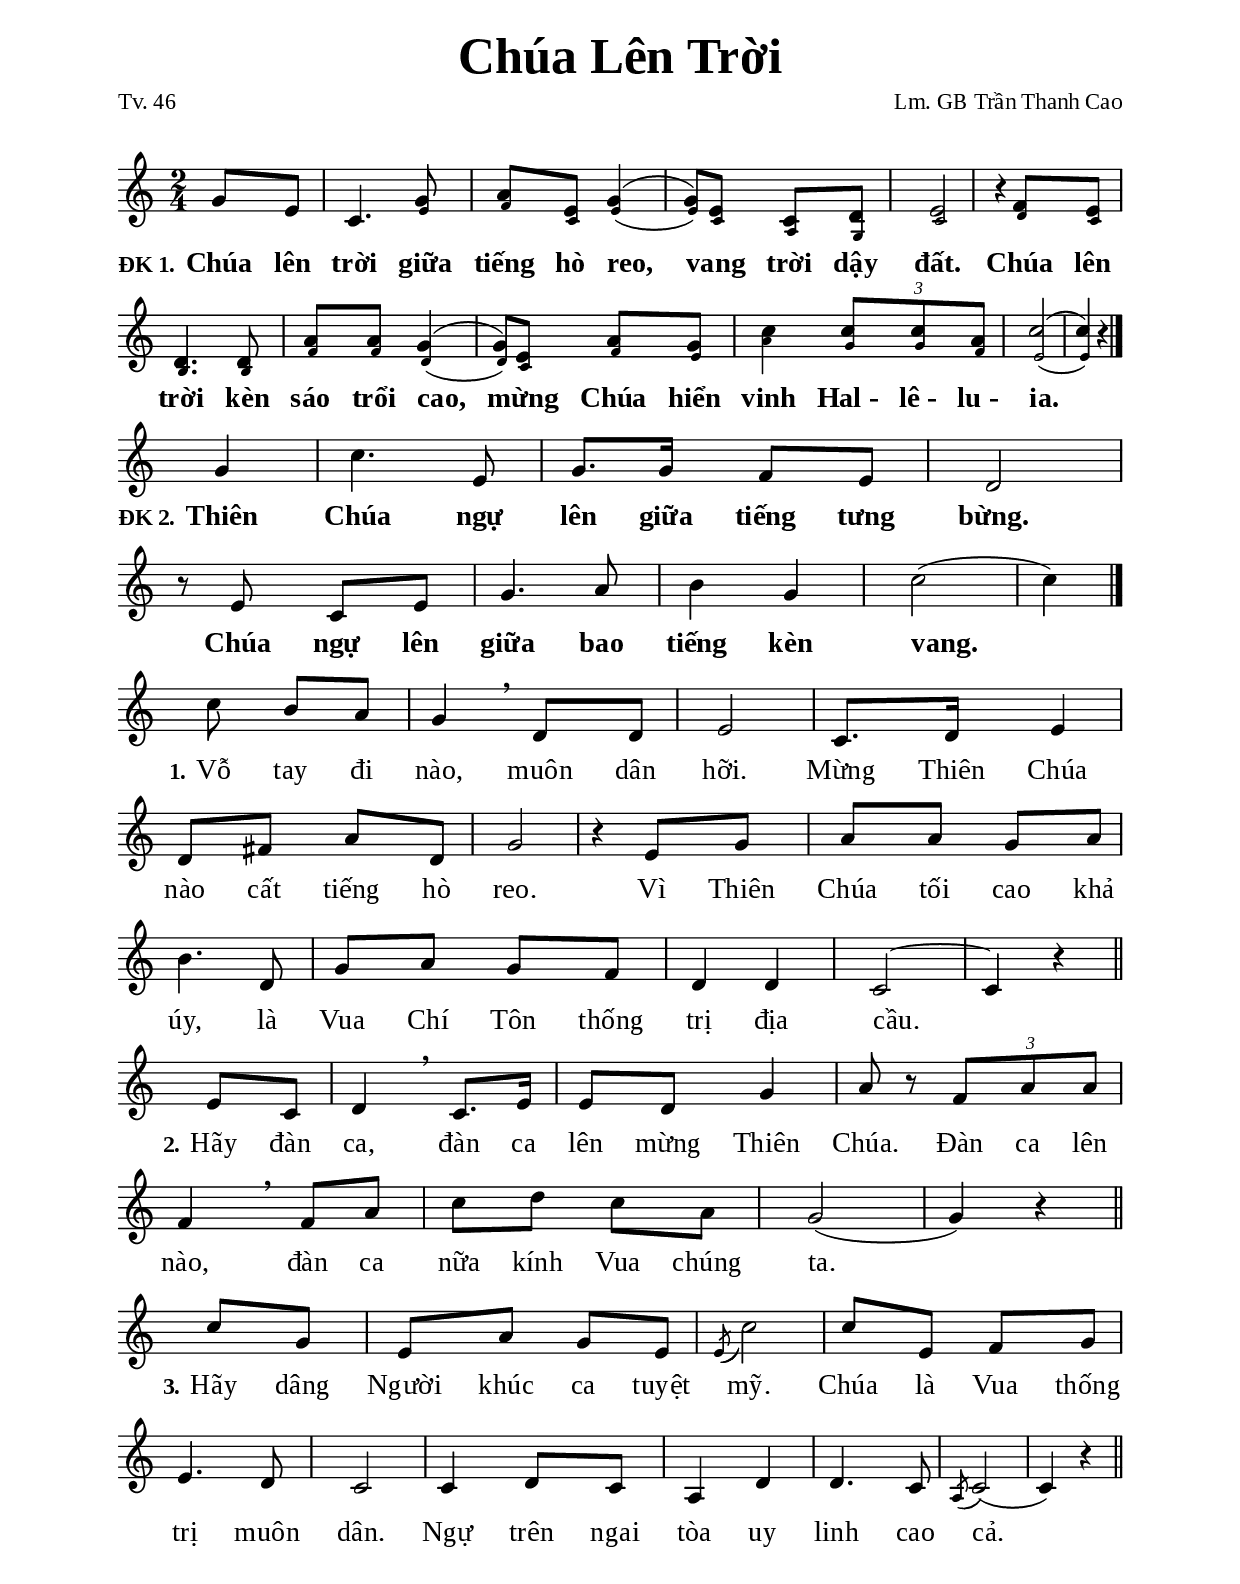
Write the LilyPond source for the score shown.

% Cài đặt chung
\version "2.22.1"
\include "english.ly"

\header {
  title = \markup { \fontsize #3 "Chúa Lên Trời" }
  poet = "Tv. 46"
  composer = "Lm. GB Trần Thanh Cao"
  arranger = " "
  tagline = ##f
}

% Nhạc điệp khúc
nhacDiepKhucSop = \relative c'' {
  \partial 4 g8 e |
  c4. g'8 |
  a e g4 ^( |
  g8) e c d |
  e2 |
  r4 f8 e |
  d4. d8 |
  a' a g4 ^( |
  g8) e a g |
  c4 \tuplet 3/2 { c8 c a } |
  c2 ^( |
  c4) r \bar "|."
}

nhacDiepKhucBas = \relative c' {
  \override NoteHead.font-size = #-2
  \skip 4
  \skip 4. e8 |
  f c e4 _( |
  e8) c a g |
  c2 |
  r4 d8 c |
  b4. b8 |
  f' f d4 _( |
  d8) c f e |
  a4 \tuplet 3/2 { g8 g f } |
  e2 _( |
  e4) r
}

nhacDiepKhucKhac = \relative c'' {
  \partial 4 g4 |
  c4. e,8 |
  g8. g16 f8 e |
  d2 |
  r8 e c e |
  g4. a8 |
  b4 g |
  c2( |
  c4) \bar "|."
}

% Nhạc phiên khúc
nhacPhienKhucMot = \relative c'' {
  \partial 4. c8 b a |
  g4 \breathe d8 d |
  e2 |
  c8. d16 e4 
  d8 fs a d, |
  g2 |
  r4 e8 g |
  a a g a |
  b4. d,8 |
  g a g f |
  d4 d |
  c2 \tweak extra-offset #'(0 . 3) ^~ |
  c4 r \bar "||"
}

nhacPhienKhucHai = \relative c' {
  \partial 4 e8 c |
  d4 \breathe c8. e16 |
  e8 d g4 |
  a8 r \tuplet 3/2 { f8 a a } |
  f4 \breathe f8 a |
  c d c a |
  g2 ( |
  g4) r \bar "||"
}

nhacPhienKhucBa = \relative c'' {
  \partial 4 c8 g |
  e a g e |
  \acciaccatura e8 (c'2) |
  c8 e, f g |
  e4. d8 |
  c2 |
  c4 d8 c |
  a4 d |
  d4. c8 |
  \acciaccatura a8 c2 ( |
  c4) r \bar "||"
}

% Lời điệp khúc
loiDiepKhuc = \lyricmode {
  \set stanza = #"ĐK 1."
  Chúa lên trời giữa tiếng hò reo, vang trời dậy đất.
  Chúa lên trời kèn sáo trổi cao, mừng Chúa hiển vinh
  "Hal -" "lê -" "lu -" ia.
}

loiDiepKhucKhac = \lyricmode {
  \set stanza = #"ĐK 2."
  Thiên Chúa ngự lên giữa tiếng tưng bừng.
  Chúa ngự lên giữa bao tiếng kèn vang.
}

% Lời phiên khúc
loiPhienKhucMot = \lyricmode {
  \set stanza = #"1."
  Vỗ tay đi nào, muôn dân hỡi.
  Mừng Thiên Chúa nào cất tiếng hò reo.
  Vì Thiên Chúa tối cao khả úy,
  là Vua Chí Tôn thống trị địa cầu.
}

loiPhienKhucHai = \lyricmode {
  \set stanza = #"2."
  Hãy đàn ca, đàn ca lên mừng Thiên Chúa.
  Đàn ca lên nào, đàn ca nữa kính Vua chúng ta.
}

loiPhienKhucBa = \lyricmode {
  \set stanza = #"3."
  Hãy dâng Người khúc ca tuyệt mỹ.
  Chúa là Vua thống trị muôn dân.
  Ngự trên ngai tòa uy linh cao cả.
}


% Dàn trang
\paper {
  #(set-paper-size "a4")
  top-margin = 15\mm
  bottom-margin = 10\mm
  left-margin = 20\mm
  right-margin = 20\mm
  indent = #0
  #(define fonts
    (make-pango-font-tree
      "Liberation Serif"
      "Liberation Serif"
      "Liberation Serif"
      (/ 20 20)))
  page-count = #1
  system-system-spacing = #'((basic-distance . 12)
                             (minimum-distance . 12)
                             (padding . 1))
  score-system-spacing = #'((basic-distance . 12)
                             (minimum-distance . 12)
                             (padding . 1))
}

% Thiết lập tông và nhịp
TongNhip = { \key c \major \time 2/4 }

% Đổi kích thước nốt cho bè phụ
notBePhu =
#(define-music-function (font-size music) (number? ly:music?)
   (for-some-music
     (lambda (m)
       (if (music-is-of-type? m 'rhythmic-event)
           (begin
             (set! (ly:music-property m 'tweaks)
                   (cons `(font-size . ,font-size)
                         (ly:music-property m 'tweaks)))
             #t)
           #f))
     music)
   music)

\score {
  \new ChoirStaff <<
    \new Staff = diepKhuc \with {
        \consists "Merge_rests_engraver"
        %\magnifyStaff #(magstep +1)
        printPartCombineTexts = ##f
      }
      <<
      \new Voice \TongNhip \partCombine 
        \nhacDiepKhucSop
        \notBePhu -3 { \nhacDiepKhucBas }
      \new NullVoice = nhacThamChieu \nhacDiepKhucSop
      \new Lyrics \with {
          \override VerticalAxisGroup.
            nonstaff-relatedstaff-spacing.padding = #1
          \override VerticalAxisGroup.
            nonstaff-unrelatedstaff-spacing.padding = #1
        }
        \lyricsto nhacThamChieu \loiDiepKhuc
      >>
  >>
  \layout {
    \override Lyrics.LyricText.font-series = #'bold
    \override Lyrics.LyricText.font-size = #+2
    \override Lyrics.LyricSpace.minimum-distance = #2
    \override Score.BarNumber.break-visibility = ##(#f #f #f)
    \override Score.SpacingSpanner.uniform-stretching = ##t
    \override Score.SpacingSpanner packed-spacing = ##t
  }
}

\score {
  \new ChoirStaff <<
    \new Staff = phienKhuc \with {
        %\magnifyStaff #(magstep +1)
      }
      <<
      \new Voice = beSopKhac {
        \key c \major \time 2/4 \nhacDiepKhucKhac
      }
    >>
    \new Lyrics \with {
          \override VerticalAxisGroup.
            nonstaff-relatedstaff-spacing.padding = #1.2
          \override VerticalAxisGroup.
            nonstaff-unrelatedstaff-spacing.padding = #1
        }
        \lyricsto beSopKhac \loiDiepKhucKhac
  >>
  \layout {
    \override Lyrics.LyricText.font-series = #'bold
    \override Staff.TimeSignature.transparent = ##t
    \override Lyrics.LyricText.font-size = #+2
    \override Lyrics.LyricSpace.minimum-distance = #4
    \override Score.BarNumber.break-visibility = ##(#f #f #f)
    \override Score.SpacingSpanner.uniform-stretching = ##t
  }
}

\score {
  \new ChoirStaff <<
    \new Staff = phienKhuc \with {
        %\magnifyStaff #(magstep +1)
      }
      <<
      \new Voice = beSop {
        \key c \major \time 2/4 \nhacPhienKhucMot
      }
    >>
    \new Lyrics \with {
          \override VerticalAxisGroup.
            nonstaff-relatedstaff-spacing.padding = #1.2
          \override VerticalAxisGroup.
            nonstaff-unrelatedstaff-spacing.padding = #1
        }
        \lyricsto beSop \loiPhienKhucMot
  >>
  \layout {
    \override Staff.TimeSignature.transparent = ##t
    \override Lyrics.LyricText.font-size = #+2
    \override Lyrics.LyricSpace.minimum-distance = #4
    \override Score.BarNumber.break-visibility = ##(#f #f #f)
    \override Score.SpacingSpanner.uniform-stretching = ##t
  }
}

\score {
  \new ChoirStaff <<
    \new Staff = phienKhuc \with {
        %\magnifyStaff #(magstep +1)
      }
      <<
      \new Voice = beSop {
        \key c \major \time 2/4 \nhacPhienKhucHai
      }
    >>
    \new Lyrics \with {
          \override VerticalAxisGroup.
            nonstaff-relatedstaff-spacing.padding = #1.2
          \override VerticalAxisGroup.
            nonstaff-unrelatedstaff-spacing.padding = #1
        }
        \lyricsto beSop \loiPhienKhucHai
  >>
  \layout {
    \override Staff.TimeSignature.transparent = ##t
    \override Lyrics.LyricText.font-size = #+2
    \override Lyrics.LyricSpace.minimum-distance = #3
    \override Score.BarNumber.break-visibility = ##(#f #f #f)
    \override Score.SpacingSpanner.uniform-stretching = ##t
  }
}

\score {
  \new ChoirStaff <<
    \new Staff = phienKhuc \with {
        %\magnifyStaff #(magstep +1)
      }
      <<
      \new Voice = beSop {
        \key c \major \time 2/4 \nhacPhienKhucBa
      }
    >>
    \new Lyrics \with {
          \override VerticalAxisGroup.
            nonstaff-relatedstaff-spacing.padding = #1.5
          \override VerticalAxisGroup.
            nonstaff-unrelatedstaff-spacing.padding = #1
        }
        \lyricsto beSop \loiPhienKhucBa
  >>
  \layout {
    \override Staff.TimeSignature.transparent = ##t
    \override Lyrics.LyricText.font-size = #+2
    \override Lyrics.LyricSpace.minimum-distance = #3.5
    \override Score.BarNumber.break-visibility = ##(#f #f #f)
    \override Score.SpacingSpanner.uniform-stretching = ##t
  }
}
